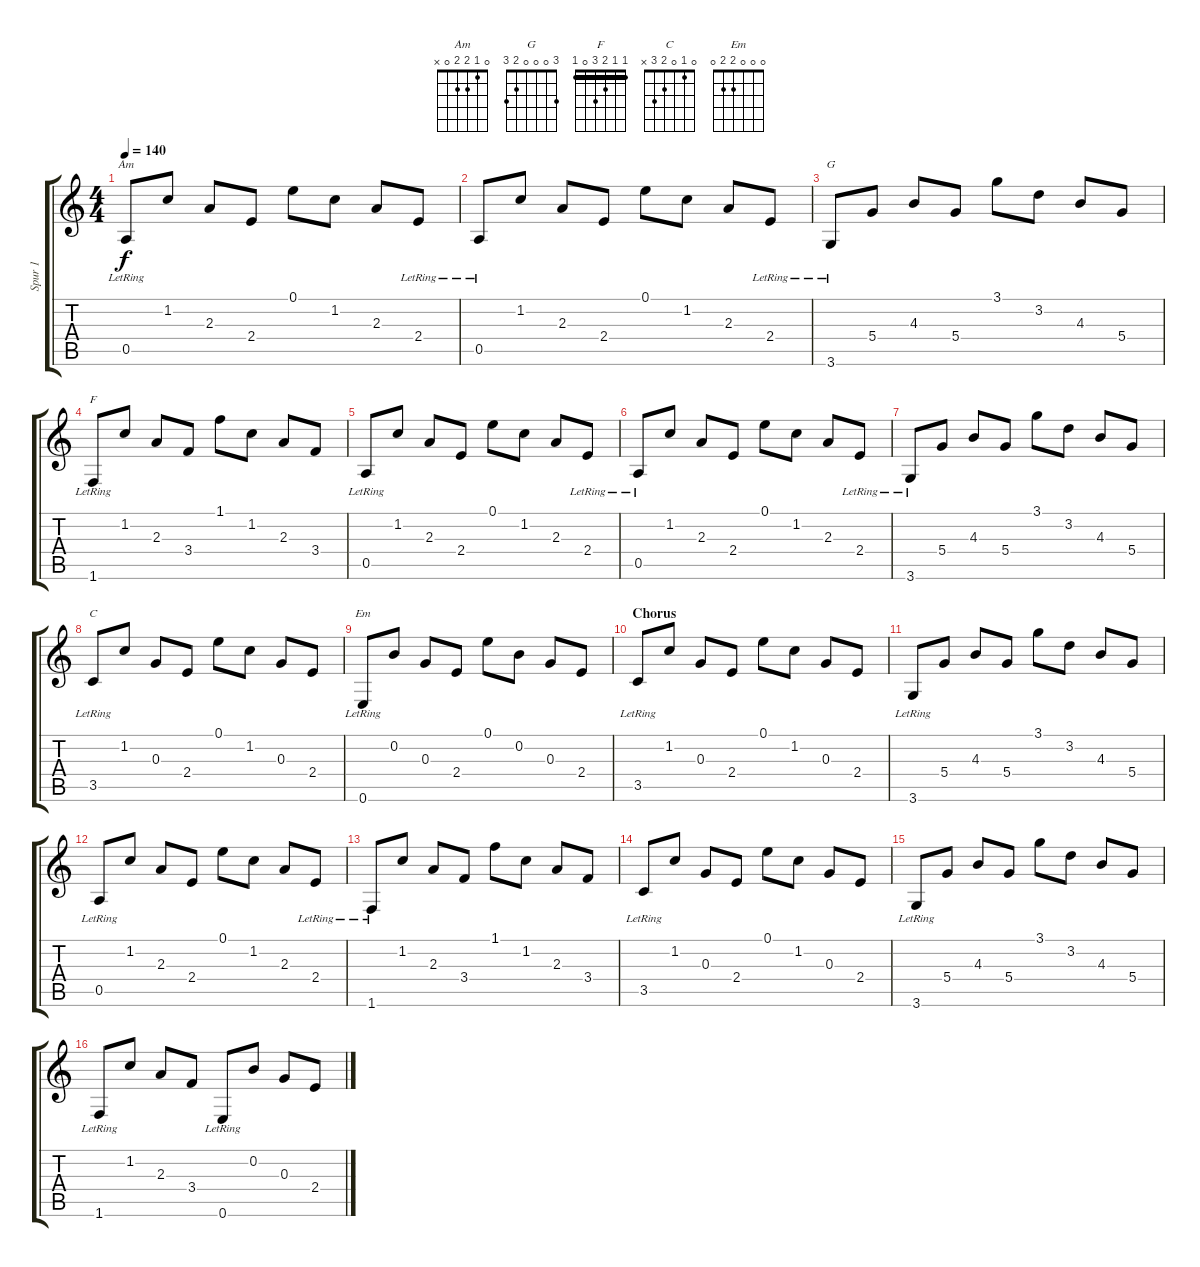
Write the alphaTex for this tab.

\track ("Spur 1" "Spur 1") {instrument acousticguitarsteel}
\staff {score tabs}
\tuning (E4 B3 G3 D3 A2 E2) {hide}
\chord ("Am" 0 1 2 2 0 x)
\chord ("G" 3 0 0 0 2 3)
\chord ("F" 1 1 2 3 0 1) {barre 1}
\chord ("C" 0 1 0 2 3 x)
\chord ("Em" 0 0 0 2 2 0)
\ts (4 4)
\tempo 140
\clef g2
\ks c
0.5{lr}.8{ch "Am" dy f} 1.2.8 2.3.8 2.4.8 0.1.8 1.2.8 2.3.8 2.4{lr}.8 |
0.5{lr}.8 1.2.8 2.3.8 2.4.8 0.1.8 1.2.8 2.3.8 2.4{lr}.8 |
3.6{lr}.8{ch "G"} 5.4.8 4.3.8 5.4.8 3.1.8 3.2.8 4.3.8 5.4.8 |
1.6{lr}.8{ch "F"} 1.2.8 2.3.8 3.4.8 1.1.8 1.2.8 2.3.8 3.4.8 |
0.5{lr}.8 1.2.8 2.3.8 2.4.8 0.1.8 1.2.8 2.3.8 2.4{lr}.8 |
0.5{lr}.8 1.2.8 2.3.8 2.4.8 0.1.8 1.2.8 2.3.8 2.4{lr}.8 |
3.6{lr}.8 5.4.8 4.3.8 5.4.8 3.1.8 3.2.8 4.3.8 5.4.8 |
3.5{lr}.8{ch "C"} 1.2.8 0.3.8 2.4.8 0.1.8 1.2.8 0.3.8 2.4.8 |
0.6{lr}.8{ch "Em"} 0.2.8 0.3.8 2.4.8 0.1.8 0.2.8 0.3.8 2.4.8 |
\section ("" "Chorus")
3.5{lr}.8 1.2.8 0.3.8 2.4.8 0.1.8 1.2.8 0.3.8 2.4.8 |
3.6{lr}.8 5.4.8 4.3.8 5.4.8 3.1.8 3.2.8 4.3.8 5.4.8 |
0.5{lr}.8 1.2.8 2.3.8 2.4.8 0.1.8 1.2.8 2.3.8 2.4{lr}.8 |
1.6{lr}.8 1.2.8 2.3.8 3.4.8 1.1.8 1.2.8 2.3.8 3.4.8 |
3.5{lr}.8 1.2.8 0.3.8 2.4.8 0.1.8 1.2.8 0.3.8 2.4.8 |
3.6{lr}.8 5.4.8 4.3.8 5.4.8 3.1.8 3.2.8 4.3.8 5.4.8 |
1.6{lr}.8 1.2.8 2.3.8 3.4.8 0.6{lr}.8 0.2.8 0.3.8 2.4.8
